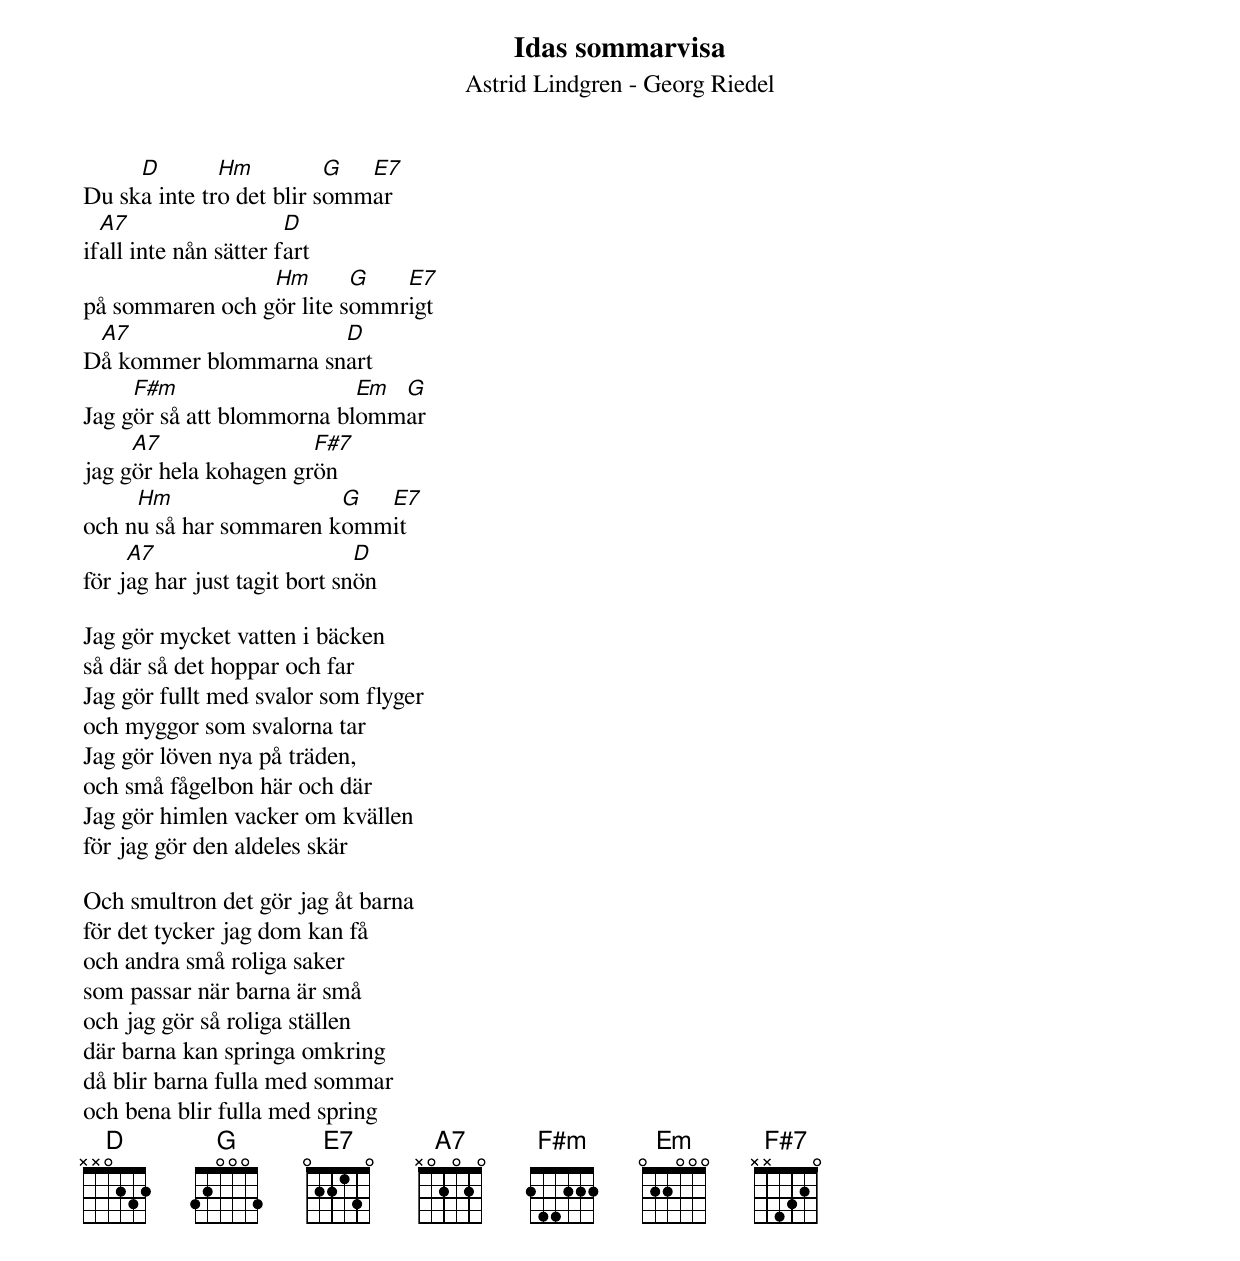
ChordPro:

{t:Idas sommarvisa}
{st:Astrid Lindgren - Georg Riedel}
Du sk[D]a inte tr[Hm]o det blir s[G]omm[E7]ar
if[A7]all inte nån sätter f[D]art
på sommaren och g[Hm]ör lite s[G]ommr[E7]igt
D[A7]å kommer blommarna sn[D]art
Jag g[F#m]ör så att blommorna bl[Em]omm[G]ar
jag g[A7]ör hela kohagen gr[F#7]ön
och n[Hm]u så har sommaren k[G]omm[E7]it
för j[A7]ag har just tagit bort sn[D]ön

Jag gör mycket vatten i bäcken
så där så det hoppar och far
Jag gör fullt med svalor som flyger
och myggor som svalorna tar
Jag gör löven nya på träden,
och små fågelbon här och där
Jag gör himlen vacker om kvällen
för jag gör den aldeles skär

Och smultron det gör jag åt barna
för det tycker jag dom kan få
och andra små roliga saker
som passar när barna är små
och jag gör så roliga ställen
där barna kan springa omkring
då blir barna fulla med sommar
och bena blir fulla med spring
